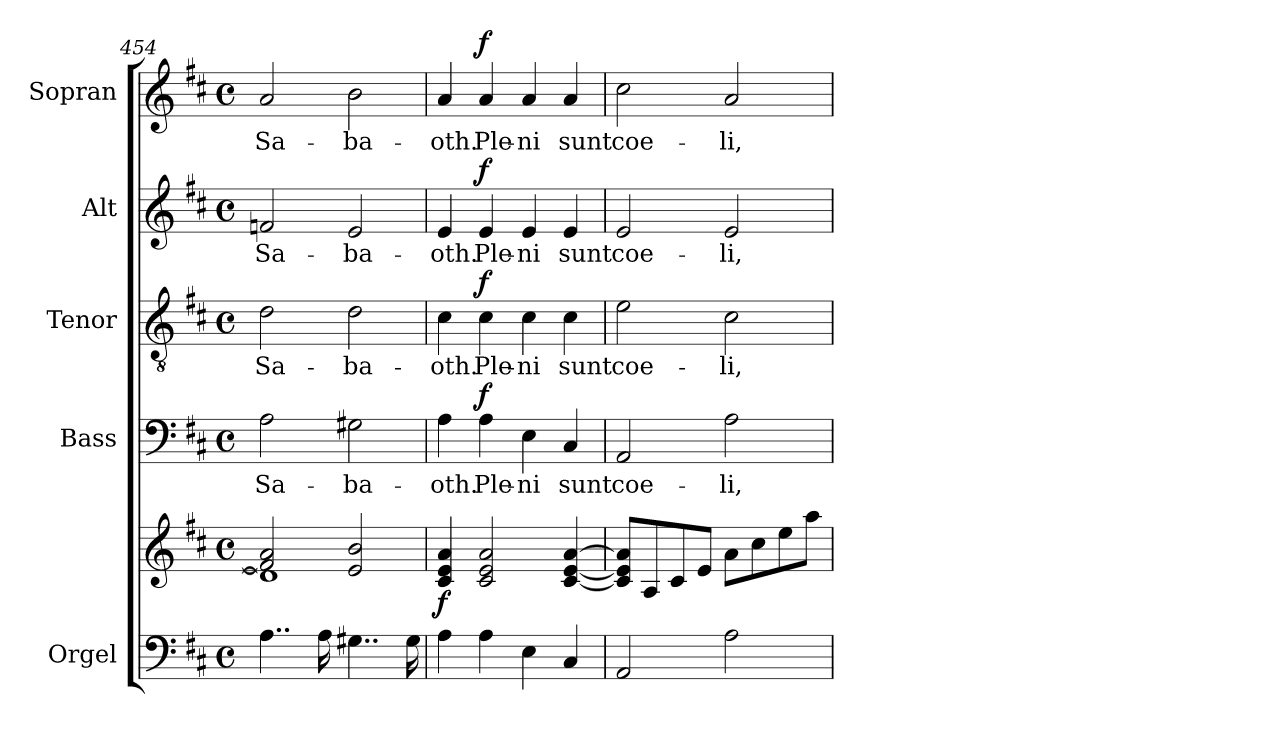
**kern	**kern	**dynam	**kern	**text	**dynam	**kern	**text	**dynam	**kern	**text	**dynam	**kern	**text	**dynam
*part5	*part5	*part5	*part4	*part4	*part4	*part3	*part3	*part3	*part2	*part2	*part2	*part1	*part1	*part1
*staff6	*staff5	*staff5/6	*staff4	*staff4	*staff4	*staff3	*staff3	*staff3	*staff2	*staff2	*staff2	*staff1	*staff1	*staff1
*I"Orgel	*	*	*I"Bass	*	*	*I"Tenor	*	*	*I"Alt	*	*	*I"Sopran	*	*
*I'Org.	*	*	*I'B	*	*	*I'T	*	*	*I'A	*	*	*I'S	*	*
!!LO:PB:g=z
*clefF4	*clefG2	*	*clefF4	*	*	*clefGv2	*	*	*clefG2	*	*	*clefG2	*	*
*k[f#c#]	*k[f#c#]	*	*k[f#c#]	*	*	*k[f#c#]	*	*	*k[f#c#]	*	*	*k[f#c#]	*	*
*D:	*D:	*	*D:	*	*	*D:	*	*	*D:	*	*	*D:	*	*
*M4/4	*M4/4	*	*M4/4	*	*	*M4/4	*	*	*M4/4	*	*	*M4/4	*	*
*met(c)	*met(c)	*	*met(c)	*	*	*met(c)	*	*	*met(c)	*	*	*met(c)	*	*
=454	=454	=454	=454	=454	=454	=454	=454	=454	=454	=454	=454	=454	=454	=454
*	*^	*	*	*	*	*	*	*	*	*	*	*	*	*
!	!	!	!	!	!LO:LY:b	!	!	!LO:LY:b	!	!	!LO:LY:b	!	!	!LO:LY:b	!
4..A\	2f/] 2a/	1d]	.	2A\	Sa-	.	2d\	Sa-	.	2fn/	Sa-	.	2a/	Sa-	.
16A\	.	.	.	.	.	.	.	.	.	.	.	.	.	.	.
!	!	!	!	!	!LO:LY:b	!	!	!LO:LY:b	!	!	!LO:LY:b	!	!	!LO:LY:b	!
4..G#X\	2e/ 2b/	.	.	2G#X\	-ba-	.	2d\	-ba-	.	2e/	-ba-	.	2b\	-ba-	.
16G#\	.	.	.	.	.	.	.	.	.	.	.	.	.	.	.
*	*v	*v	*	*	*	*	*	*	*	*	*	*	*	*	*
=455	=455	=455	=455	=455	=455	=455	=455	=455	=455	=455	=455	=455	=455	=455
!	!	!LO:DY:b	!	!LO:LY:b	!	!	!LO:LY:b	!	!	!LO:LY:b	!	!	!LO:LY:b	!
4A\	4c#/ 4e/ 4a/	f	4A\	-oth.	.	4c#\	-oth.	.	4e/	-oth.	.	4a/	-oth.	.
!	!	!	!	!LO:LY:b	!LO:DY:a	!	!LO:LY:b	!LO:DY:a	!	!LO:LY:b	!LO:DY:a	!	!LO:LY:b	!LO:DY:a
4A\	2c#/ 2e/ 2a/	.	4A\	Ple-	f	4c#\	Ple-	f	4e/	Ple-	f	4a/	Ple-	f
!	!	!	!	!LO:LY:b	!	!	!LO:LY:b	!	!	!LO:LY:b	!	!	!LO:LY:b	!
4E\	.	.	4E\	-ni	.	4c#\	-ni	.	4e/	-ni	.	4a/	-ni	.
!	!	!	!	!LO:LY:b	!	!	!LO:LY:b	!	!	!LO:LY:b	!	!	!LO:LY:b	!
4C#/	[4c#/ [4e/ [4a/	.	4C#/	sunt	.	4c#\	sunt	.	4e/	sunt	.	4a/	sunt	.
=456	=456	=456	=456	=456	=456	=456	=456	=456	=456	=456	=456	=456	=456	=456
!	!	!	!	!LO:LY:b	!	!	!LO:LY:b	!	!	!LO:LY:b	!	!	!LO:LY:b	!
2AA/	8c#/] 8e/] 8a/]L	.	2AA/	coe-	.	2e\	coe-	.	2e/	coe-	.	2cc#\	coe-	.
.	8A/	.	.	.	.	.	.	.	.	.	.	.	.	.
.	8c#/	.	.	.	.	.	.	.	.	.	.	.	.	.
.	8e/J	.	.	.	.	.	.	.	.	.	.	.	.	.
!	!	!	!	!LO:LY:b	!	!	!LO:LY:b	!	!	!LO:LY:b	!	!	!LO:LY:b	!
2A\	8a\L	.	2A\	-li,	.	2c#\	-li,	.	2e/	-li,	.	2a/	-li,	.
.	8cc#\	.	.	.	.	.	.	.	.	.	.	.	.	.
.	8ee\	.	.	.	.	.	.	.	.	.	.	.	.	.
.	8aa\J	.	.	.	.	.	.	.	.	.	.	.	.	.
=	=	=	=	=	=	=	=	=	=	=	=	=	=	=
*-	*-	*-	*-	*-	*-	*-	*-	*-	*-	*-	*-	*-	*-	*-
